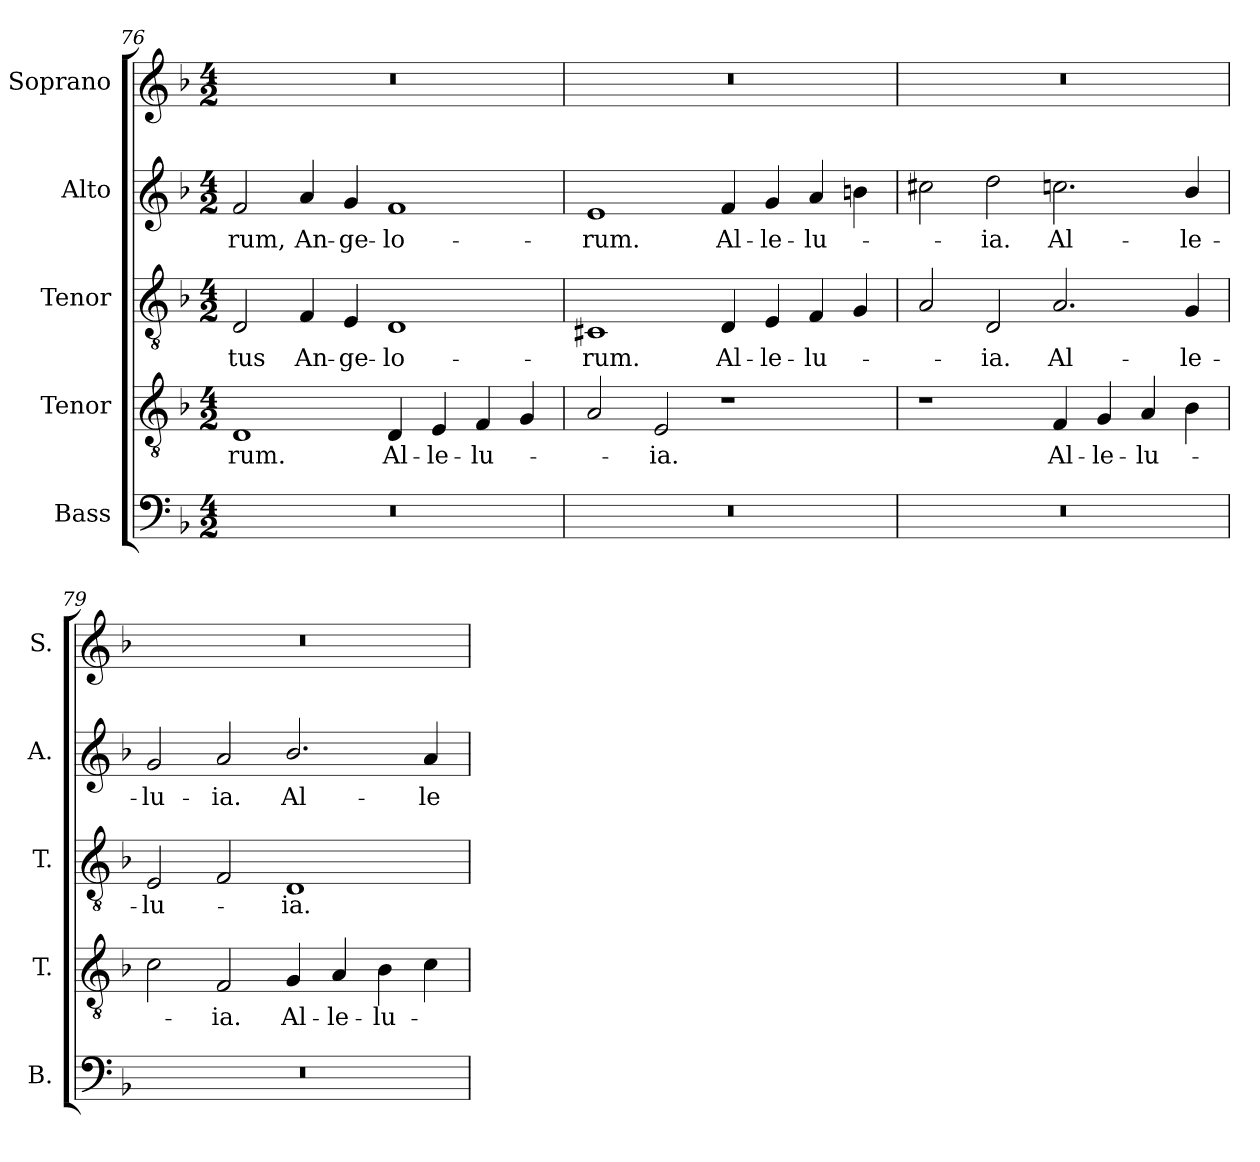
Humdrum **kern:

**kern	**kern	**text	**kern	**text	**kern	**text	**kern
*part5	*part4	*part4	*part3	*part3	*part2	*part2	*part1
*staff5	*staff4	*staff4	*staff3	*staff3	*staff2	*staff2	*staff1
*I"Bass	*I"Tenor	*	*I"Tenor	*	*I"Alto	*	*I"Soprano
*I'B.	*I'T.	*	*I'T.	*	*I'A.	*	*I'S.
*clefF4	*clefGv2	*	*clefGv2	*	*clefG2	*	*clefG2
*	*ITrd7c12	*	*	*	*	*	*
*k[b-]	*k[b-]	*	*k[b-]	*	*k[b-]	*	*k[b-]
*F:	*F:	*	*F:	*	*F:	*	*F:
*M4/2	*M4/2	*	*M4/2	*	*M4/2	*	*M4/2
=76	=76	=76	=76	=76	=76	=76	=76
!LO:N:vis=1	!	!	!	!	!	!	!
!	!	!LO:LY:b:color=#000000	!	!	!	!	!
!	!	!	!	!LO:LY:b:color=#000000	!	!	!
!	!	!	!	!	!	!LO:LY:b:color=#000000	!LO:N:vis=1
0r	1DDi	-rum.	2Di/	-tus	2fi/	-rum,	0r
!	!	!	!	!LO:LY:b:color=#000000	!	!	!
!	!	!	!	!	!	!LO:LY:b:color=#000000	!
.	.	.	4Fi/	An-	4ai/	An-	.
!	!	!	!	!LO:LY:b:color=#000000	!	!	!
!	!	!	!	!	!	!LO:LY:b:color=#000000	!
.	.	.	4Ei/	-ge-	4gi/	-ge-	.
!	!	!LO:LY:b:color=#000000	!	!	!	!	!
!	!	!	!	!LO:LY:b:color=#000000	!	!	!
!	!	!	!	!	!	!LO:LY:b:color=#000000	!
.	4DDi/	Al-	1Di	-lo-	1fi	-lo-	.
!	!	!LO:LY:b:color=#000000	!	!	!	!	!
.	4EEi/	-le-	.	.	.	.	.
!	!	!LO:LY:b:color=#000000	!	!	!	!	!
.	4FFi/	-lu-	.	.	.	.	.
.	4GGi/	.	.	.	.	.	.
=77	=77	=77	=77	=77	=77	=77	=77
!LO:N:vis=1	!	!	!	!	!	!	!
!	!	!	!	!LO:LY:b:color=#000000	!	!	!
!	!	!	!	!	!	!LO:LY:b:color=#000000	!LO:N:vis=1
0r	2AAi/	.	1C#Xi	-rum.	1ei	-rum.	0r
!	!	!LO:LY:b:color=#000000	!	!	!	!	!
.	2EEi/	-ia.	.	.	.	.	.
!	!	!	!	!LO:LY:b:color=#000000	!	!	!
!	!	!	!	!	!	!LO:LY:b:color=#000000	!
.	1r	.	4Di/	Al-	4fi/	Al-	.
!	!	!	!	!LO:LY:b:color=#000000	!	!	!
!	!	!	!	!	!	!LO:LY:b:color=#000000	!
.	.	.	4Ei/	-le-	4gi/	-le-	.
!	!	!	!	!LO:LY:b:color=#000000	!	!	!
!	!	!	!	!	!	!LO:LY:b:color=#000000	!
.	.	.	4Fi/	-lu-	4ai/	-lu-	.
.	.	.	4Gi/	.	4bni\	.	.
=78	=78	=78	=78	=78	=78	=78	=78
!LO:N:vis=1	!	!	!	!	!	!	!LO:N:vis=1
0r	1r	.	2Ai/	.	2cc#Xi\	.	0r
!	!	!	!	!LO:LY:b:color=#000000	!	!	!
!	!	!	!	!	!	!LO:LY:b:color=#000000	!
.	.	.	2Di/	-ia.	2ddi\	-ia.	.
!	!	!LO:LY:b:color=#000000	!	!	!	!	!
!	!	!	!	!LO:LY:b:color=#000000	!	!	!
!	!	!	!	!	!	!LO:LY:b:color=#000000	!
.	4FFi/	Al-	2.Ai/	Al-	2.ccni\	Al-	.
!	!	!LO:LY:b:color=#000000	!	!	!	!	!
.	4GGi/	-le-	.	.	.	.	.
!	!	!LO:LY:b:color=#000000	!	!	!	!	!
.	4AAi/	-lu-	.	.	.	.	.
!	!	!	!	!LO:LY:b:color=#000000	!	!	!
!	!	!	!	!	!	!LO:LY:b:color=#000000	!
.	4BB-i\	.	4Gi/	-le-	4b-i/	-le-	.
!!LO:LB:g=z
=79	=79	=79	=79	=79	=79	=79	=79
!LO:N:vis=1	!	!	!	!	!	!	!
!	!	!	!	!LO:LY:b:color=#000000	!	!	!
!	!	!	!	!	!	!LO:LY:b:color=#000000	!LO:N:vis=1
0r	2Ci\	.	2Ei/	-lu-	2gi/	-lu-	0r
!	!	!LO:LY:b:color=#000000	!	!	!	!	!
!	!	!	!	!	!	!LO:LY:b:color=#000000	!
.	2FFi/	-ia.	2Fi/	.	2ai/	-ia.	.
!	!	!LO:LY:b:color=#000000	!	!	!	!	!
!	!	!	!	!LO:LY:b:color=#000000	!	!	!
!	!	!	!	!	!	!LO:LY:b:color=#000000	!
.	4GGi/	Al-	1Di	-ia.	2.b-i/	Al-	.
!	!	!LO:LY:b:color=#000000	!	!	!	!	!
.	4AAi/	-le-	.	.	.	.	.
!	!	!LO:LY:b:color=#000000	!	!	!	!	!
.	4BB-i\	-lu-	.	.	.	.	.
!	!	!	!	!	!	!LO:LY:b:color=#000000	!
.	4Ci\	.	.	.	4ai/	-le-	.
=	=	=	=	=	=	=	=
*-	*-	*-	*-	*-	*-	*-	*-
